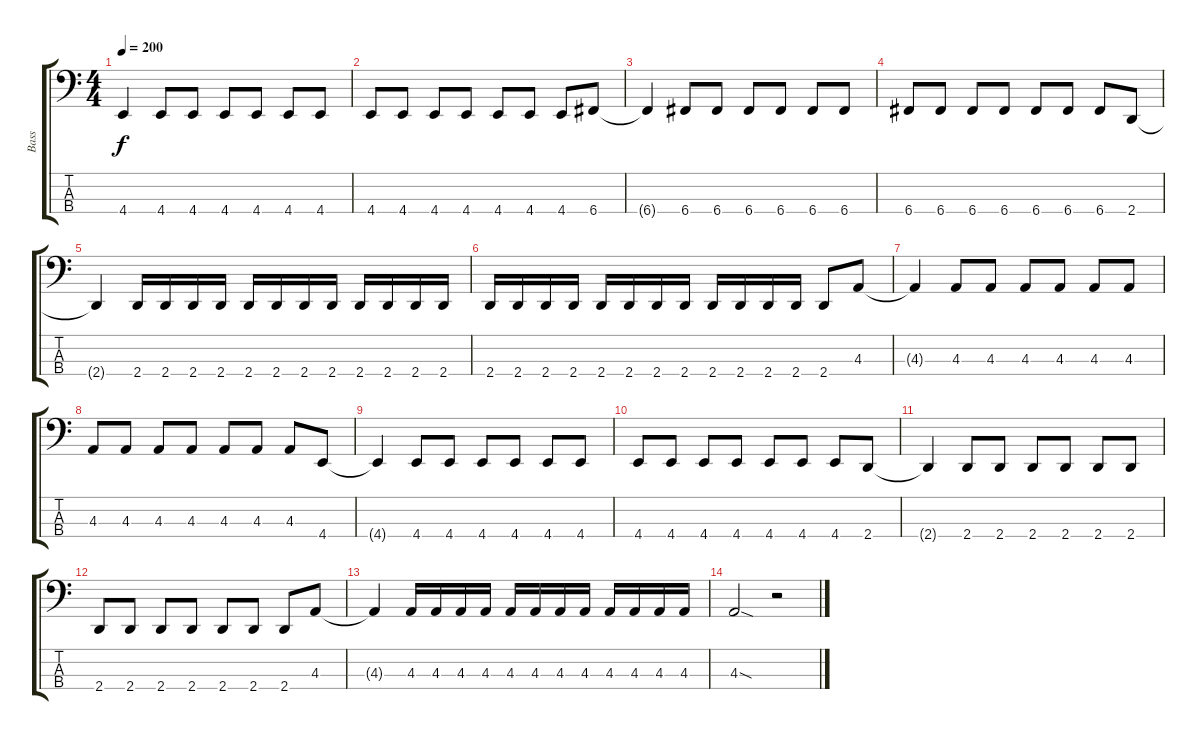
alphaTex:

\track ("Bass" "Bass") {instrument electricbasspick}
\staff {score tabs}
\tuning (Eb2 Bb1 F1 C1) {hide}
\ts (4 4)
\tempo 200
\clef f4
\ks c
4.4{t}.4{dy f} 4.4.8 4.4.8 4.4.8 4.4.8 4.4.8 4.4.8 |
4.4.8 4.4.8 4.4.8 4.4.8 4.4.8 4.4.8 4.4.8 6.4.8 |
6.4{t}.4 6.4.8 6.4.8 6.4.8 6.4.8 6.4.8 6.4.8 |
6.4.8 6.4.8 6.4.8 6.4.8 6.4.8 6.4.8 6.4.8 2.4.8 |
2.4{t}.4 2.4.16 2.4.16 2.4.16 2.4.16 2.4.16 2.4.16 2.4.16 2.4.16 2.4.16 2.4.16 2.4.16 2.4.16 |
2.4.16 2.4.16 2.4.16 2.4.16 2.4.16 2.4.16 2.4.16 2.4.16 2.4.16 2.4.16 2.4.16 2.4.16 2.4.8 4.3.8 |
4.3{t}.4 4.3.8 4.3.8 4.3.8 4.3.8 4.3.8 4.3.8 |
4.3.8 4.3.8 4.3.8 4.3.8 4.3.8 4.3.8 4.3.8 4.4.8 |
4.4{t}.4 4.4.8 4.4.8 4.4.8 4.4.8 4.4.8 4.4.8 |
4.4.8 4.4.8 4.4.8 4.4.8 4.4.8 4.4.8 4.4.8 2.4.8 |
2.4{t}.4 2.4.8 2.4.8 2.4.8 2.4.8 2.4.8 2.4.8 |
2.4.8 2.4.8 2.4.8 2.4.8 2.4.8 2.4.8 2.4.8 4.3.8 |
4.3{t}.4 4.3.16 4.3.16 4.3.16 4.3.16 4.3.16 4.3.16 4.3.16 4.3.16 4.3.16 4.3.16 4.3.16 4.3.16 |
4.3{sod}.2 r.2
